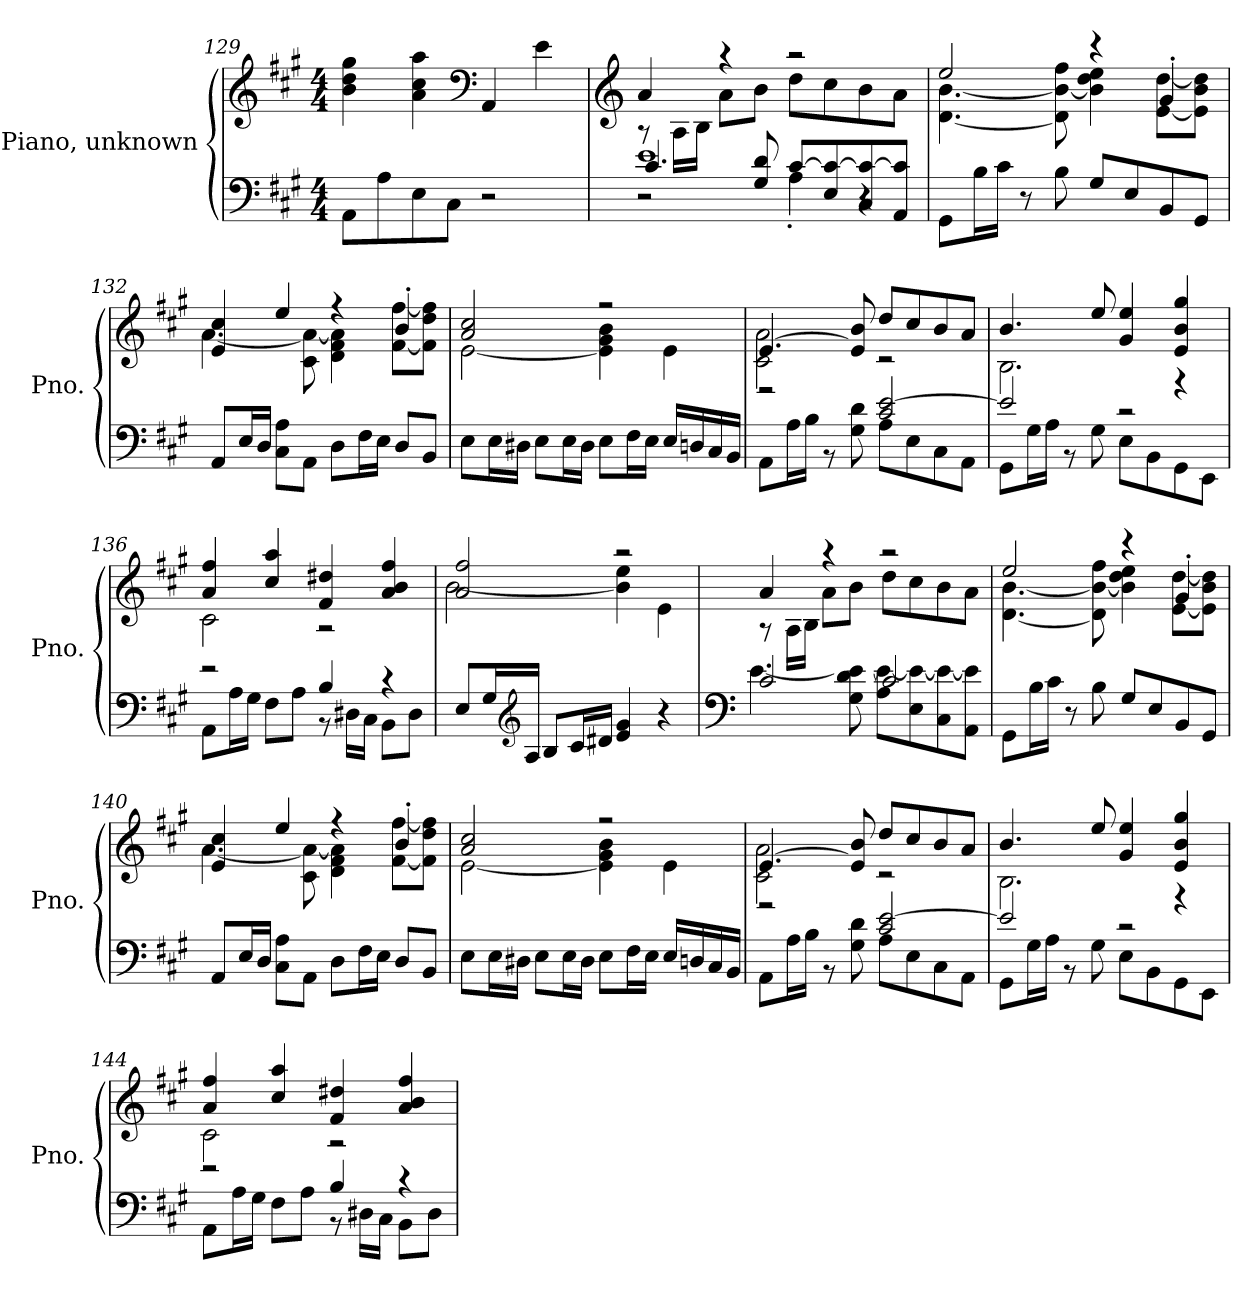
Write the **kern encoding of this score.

**kern	**kern
*part1	*part1
*staff2	*staff1
*I"Piano, unknown	*
*I'Pno.	*
*clefF4	*clefG2
*k[f#c#g#]	*k[f#c#g#]
*M4/4	*M4/4
=129	=129
8AA\L	4b\ 4dd\ 4gg#\
8A\	.
8E\	4a\ 4cc#\ 4aa\
8C#\J	.
*	*clefF4
2r	4AA/
.	4e\
=130	=130
*	*clefG2
*^	*^
*	*^	*	*
1e	2r	4.c#/	4a/	8r
.	.	.	.	16A\LL
.	.	.	.	16B\JJ
.	.	.	4r	8a\L
.	.	8G#/ 8d/	.	8b\J
.	4A'\	[8c#/L	2r	8dd\L
.	.	8E/ 8c#/_	.	8cc#\
.	4r	8C#/ 8c#/_	.	8b\
.	.	8AA/ 8c#/]J	.	8a\J
*v	*v	*v	*	*
!!LO:LB:g=z	!!
=131	=131	=131
8GG#\L	2ee/	[4.d\ [4.b\
16B\L	.	.
16c#\JJ	.	.
8r	.	.
8B\	.	8d\] 8b\_ 8ff#\
8G#/L	4r	4b\] 4dd\ 4ee\
8E/	.	.
8BB/	4g#'/	[8e\ [8dd\L
8GG#/J	.	8e\] 8b\ 8dd\]J
=132	=132	=132
8AA/L	4e/ 4cc#/	[4.a\
16E/L	.	.
16D/JJ	.	.
8C#\ 8A\L	4ee/	.
8AA\J	.	8c#\ 8a\_
8D\L	4r	4d\ 4f#\ 4a\]
16F#\L	.	.
16E\JJ	.	.
8D/L	4b'/	[8f#\ [8ff#\L
8BB/J	.	8f#\] 8dd\ 8ff#\]J
=133	=133	=133
8E\L	2a/ 2cc#/	[2e\
16E\L	.	.
16D#X\JJ	.	.
8E\L	.	.
16E\L	.	.
16D#\JJ	.	.
8E\L	2r	4e\] 4g#\ 4b\
16F#\L	.	.
16E\JJ	.	.
16E/LL	.	4e\
16Dn/	.	.
16C#/	.	.
16BB/JJ	.	.
!!LO:PB:g=z	!!
=134	=134	=134
*^	*	*
2r	8AA\L	[4.e/	2c#\ 2a\
.	16A\L	.	.
.	16B\JJ	.	.
.	8r	.	.
.	8G#\ 8d\	8e/] 8b/	.
2c#/ [2e/	8A\L	8dd/L	2r
.	8E\	8cc#/	.
.	8C#\	8b/	.
.	8AA\J	8a/J	.
=135	=135	=135	=135
2e/]	8GG#\L	4.b/	2.B\
.	16G#\L	.	.
.	16A\JJ	.	.
.	8r	.	.
.	8G#\	8ee/	.
2r	8E\L	4g#/ 4ee/	.
.	8BB\	.	.
.	8GG#\	4e/ 4b/ 4gg#/	4r
.	8EE\J	.	.
=136	=136	=136	=136
2r	8AA\L	4a/ 4ff#/	2c#\
.	16A\L	.	.
.	16G#\JJ	.	.
.	8F#\L	4cc#/ 4aa/	.
.	8A\J	.	.
4B/	8r	4f#/ 4dd#X/	2r
.	16D#X\LL	.	.
.	16C#\JJ	.	.
4r	8BB\L	4a/ 4b/ 4ff#/	.
.	8D#\J	.	.
*v	*v	*	*
=137	=137	=137
8E/L	2a/ 2ff#/	[2b\
16G#/L	.	.
*clefG2	*	*
16A/JJ	.	.
8B/L	.	.
16c#/L	.	.
16d#X/JJ	.	.
4e/ 4g#/	2r	4b\] 4ee\
4r	.	4e\
!!LO:LB:g=z	!!
=138	=138	=138
*clefF4	*	*
*^	*	*
2c#/	[4.e\	4a/	8r
.	.	.	16A\LL
.	.	.	16B\JJ
.	.	4r	8a\L
.	8G#\ 8d\ 8e\_	.	8b\J
2c#/	8A\ 8e\_L	2r	8dd\L
.	8E\ 8e\_	.	8cc#\
.	8C#\ 8e\_	.	8b\
.	8AA\ 8e\]J	.	8a\J
*v	*v	*	*
=139	=139	=139
8GG#\L	2ee/	[4.d\ [4.b\
16B\L	.	.
16c#\JJ	.	.
8r	.	.
8B\	.	8d\] 8b\_ 8ff#\
8G#/L	4r	4b\] 4dd\ 4ee\
8E/	.	.
8BB/	4g#'/	[8e\ [8dd\L
8GG#/J	.	8e\] 8b\ 8dd\]J
=140	=140	=140
8AA/L	4e/ 4cc#/	[4.a\
16E/L	.	.
16D/JJ	.	.
8C#\ 8A\L	4ee/	.
8AA\J	.	8c#\ 8a\_
8D\L	4r	4d\ 4f#\ 4a\]
16F#\L	.	.
16E\JJ	.	.
8D/L	4b'/	[8f#\ [8ff#\L
8BB/J	.	8f#\] 8dd\ 8ff#\]J
!!LO:LB:g=z	!!
=141	=141	=141
8E\L	2a/ 2cc#/	[2e\
16E\L	.	.
16D#X\JJ	.	.
8E\L	.	.
16E\L	.	.
16D#\JJ	.	.
8E\L	2r	4e\] 4g#\ 4b\
16F#\L	.	.
16E\JJ	.	.
16E/LL	.	4e\
16Dn/	.	.
16C#/	.	.
16BB/JJ	.	.
=142	=142	=142
*^	*	*
2r	8AA\L	[4.e/	2c#\ 2a\
.	16A\L	.	.
.	16B\JJ	.	.
.	8r	.	.
.	8G#\ 8d\	8e/] 8b/	.
2c#/ [2e/	8A\L	8dd/L	2r
.	8E\	8cc#/	.
.	8C#\	8b/	.
.	8AA\J	8a/J	.
=143	=143	=143	=143
2e/]	8GG#\L	4.b/	2.B\
.	16G#\L	.	.
.	16A\JJ	.	.
.	8r	.	.
.	8G#\	8ee/	.
2r	8E\L	4g#/ 4ee/	.
.	8BB\	.	.
.	8GG#\	4e/ 4b/ 4gg#/	4r
.	8EE\J	.	.
!!LO:LB:g=z	!!
=144	=144	=144	=144
2r	8AA\L	4a/ 4ff#/	2c#\
.	16A\L	.	.
.	16G#\JJ	.	.
.	8F#\L	4cc#/ 4aa/	.
.	8A\J	.	.
4B/	8r	4f#/ 4dd#X/	2r
.	16D#X\LL	.	.
.	16C#\JJ	.	.
4r	8BB\L	4a/ 4b/ 4ff#/	.
.	8D#\J	.	.
*v	*v	*	*
*	*v	*v
=	=
*-	*-
